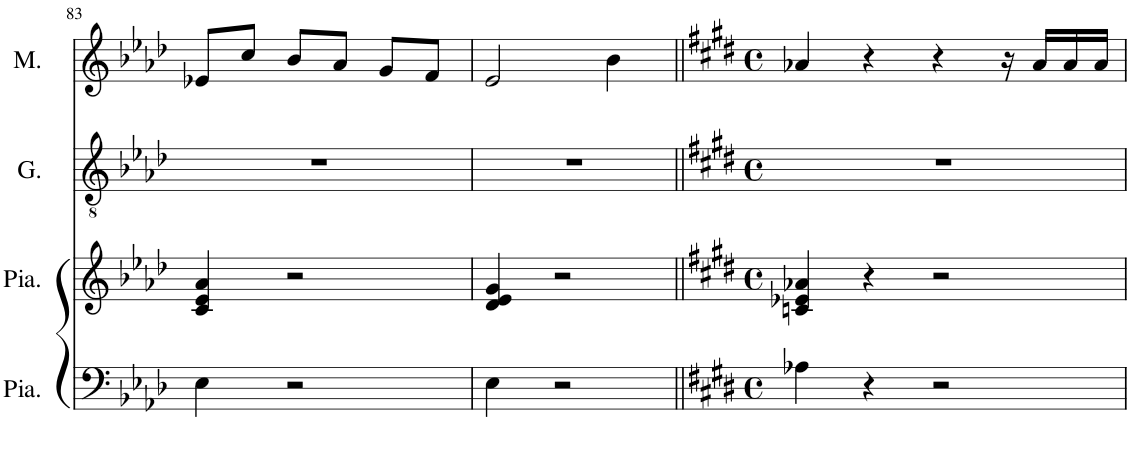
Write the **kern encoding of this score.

**kern	**kern	**kern	**kern
*part4	*part3	*part2	*part1
*staff4	*staff3	*staff2	*staff1
*I"Piano	*I"Piano	*I"Galuchet	*I"Malaga
*I'Pia.	*I'Pia.	*I'G.	*I'M.
!!LO:PB:g=z
*clefF4	*clefG2	*clefGv2	*clefG2
*	*	*Trd8c14	*
*k[b-e-a-d-]	*k[b-e-a-d-]	*k[b-e-a-d-]	*k[b-e-a-d-]
*M3/4	*M3/4	*M3/4	*M3/4
=83	=83	=83	=83
4E-\	4c/ 4e-/ 4a-/	2.r	8e-X/L
.	.	.	8cc/J
2r	2r	.	8b-/L
.	.	.	8a-/J
.	.	.	8g/L
.	.	.	8f/J
=84	=84	=84	=84
4E-\	4d-/ 4e-/ 4g/	2.r	2e-/
2r	2r	.	.
.	.	.	4b-\
=85||	=85||	=85||	=85||
*k[f#c#g#d#]	*k[f#c#g#d#]	*k[f#c#g#d#]	*k[f#c#g#d#]
*M4/4	*M4/4	*M4/4	*M4/4
*met(c)	*met(c)	*met(c)	*met(c)
4A-X\	4cn/ 4e-X/ 4a-X/	1r	4a-X/
4r	4r	.	4r
2r	2r	.	4r
.	.	.	16r
.	.	.	16a-/LL
.	.	.	16a-/
.	.	.	16a-/JJ
=	=	=	=
*-	*-	*-	*-
